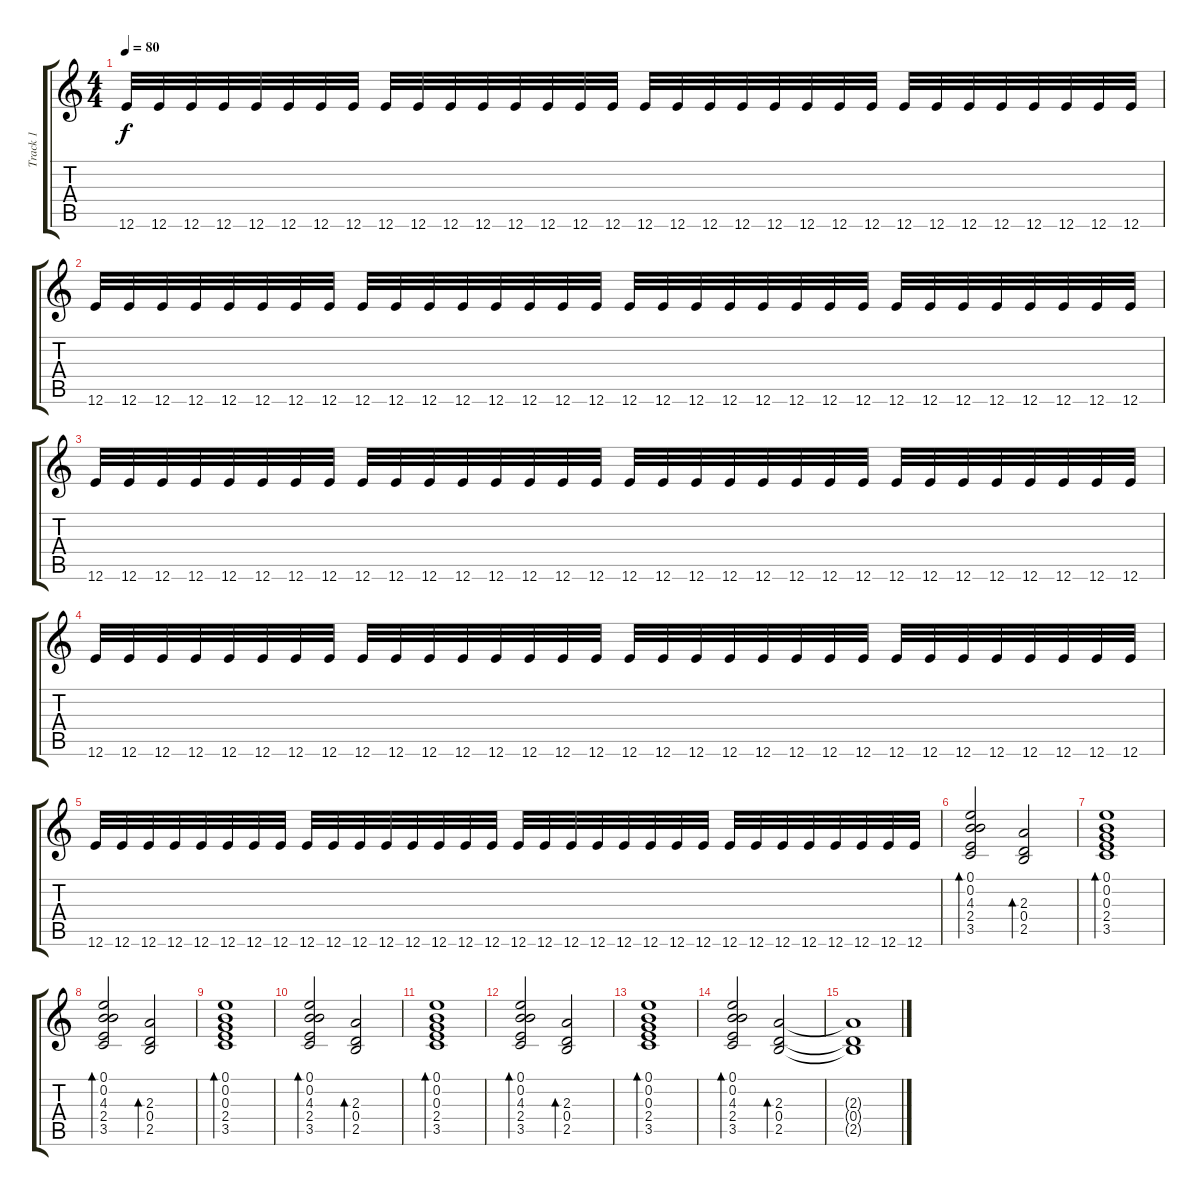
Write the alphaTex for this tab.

\track ("Track 1" "Track 1") {instrument overdrivenguitar}
\staff {score tabs}
\tuning (E4 B3 G3 D3 A2 E2) {hide}
\ts (4 4)
\tempo 80
\clef g2
\ks c
12.6.32{dy f} 12.6.32 12.6.32 12.6.32 12.6.32 12.6.32 12.6.32 12.6.32 12.6.32 12.6.32 12.6.32 12.6.32 12.6.32 12.6.32 12.6.32 12.6.32 12.6.32 12.6.32 12.6.32 12.6.32 12.6.32 12.6.32 12.6.32 12.6.32 12.6.32 12.6.32 12.6.32 12.6.32 12.6.32 12.6.32 12.6.32 12.6.32 |
12.6.32 12.6.32 12.6.32 12.6.32 12.6.32 12.6.32 12.6.32 12.6.32 12.6.32 12.6.32 12.6.32 12.6.32 12.6.32 12.6.32 12.6.32 12.6.32 12.6.32 12.6.32 12.6.32 12.6.32 12.6.32 12.6.32 12.6.32 12.6.32 12.6.32 12.6.32 12.6.32 12.6.32 12.6.32 12.6.32 12.6.32 12.6.32 |
12.6.32 12.6.32 12.6.32 12.6.32 12.6.32 12.6.32 12.6.32 12.6.32 12.6.32 12.6.32 12.6.32 12.6.32 12.6.32 12.6.32 12.6.32 12.6.32 12.6.32 12.6.32 12.6.32 12.6.32 12.6.32 12.6.32 12.6.32 12.6.32 12.6.32 12.6.32 12.6.32 12.6.32 12.6.32 12.6.32 12.6.32 12.6.32 |
12.6.32 12.6.32 12.6.32 12.6.32 12.6.32 12.6.32 12.6.32 12.6.32 12.6.32 12.6.32 12.6.32 12.6.32 12.6.32 12.6.32 12.6.32 12.6.32 12.6.32 12.6.32 12.6.32 12.6.32 12.6.32 12.6.32 12.6.32 12.6.32 12.6.32 12.6.32 12.6.32 12.6.32 12.6.32 12.6.32 12.6.32 12.6.32 |
12.6.32 12.6.32 12.6.32 12.6.32 12.6.32 12.6.32 12.6.32 12.6.32 12.6.32 12.6.32 12.6.32 12.6.32 12.6.32 12.6.32 12.6.32 12.6.32 12.6.32 12.6.32 12.6.32 12.6.32 12.6.32 12.6.32 12.6.32 12.6.32 12.6.32 12.6.32 12.6.32 12.6.32 12.6.32 12.6.32 12.6.32 12.6.32 |
(0.1 0.2 4.3 2.4 3.5).2{bd 120 volume 16 instrument electricguitarclean} (2.3 0.4 2.5).2{bd 120} |
(0.1 0.2 0.3 2.4 3.5).1{bd 60} |
(0.1 0.2 4.3 2.4 3.5).2{bd 120} (2.3 0.4 2.5).2{bd 120} |
(0.1 0.2 0.3 2.4 3.5).1{bd 60} |
(0.1 0.2 4.3 2.4 3.5).2{bd 120} (2.3 0.4 2.5).2{bd 120} |
(0.1 0.2 0.3 2.4 3.5).1{bd 60} |
(0.1 0.2 4.3 2.4 3.5).2{bd 120} (2.3 0.4 2.5).2{bd 120} |
(0.1 0.2 0.3 2.4 3.5).1{bd 60} |
(0.1 0.2 4.3 2.4 3.5).2{bd 120} (2.3 0.4 2.5).2{bd 120} |
(2.3{t} 0.4{t} 2.5{t}).1
